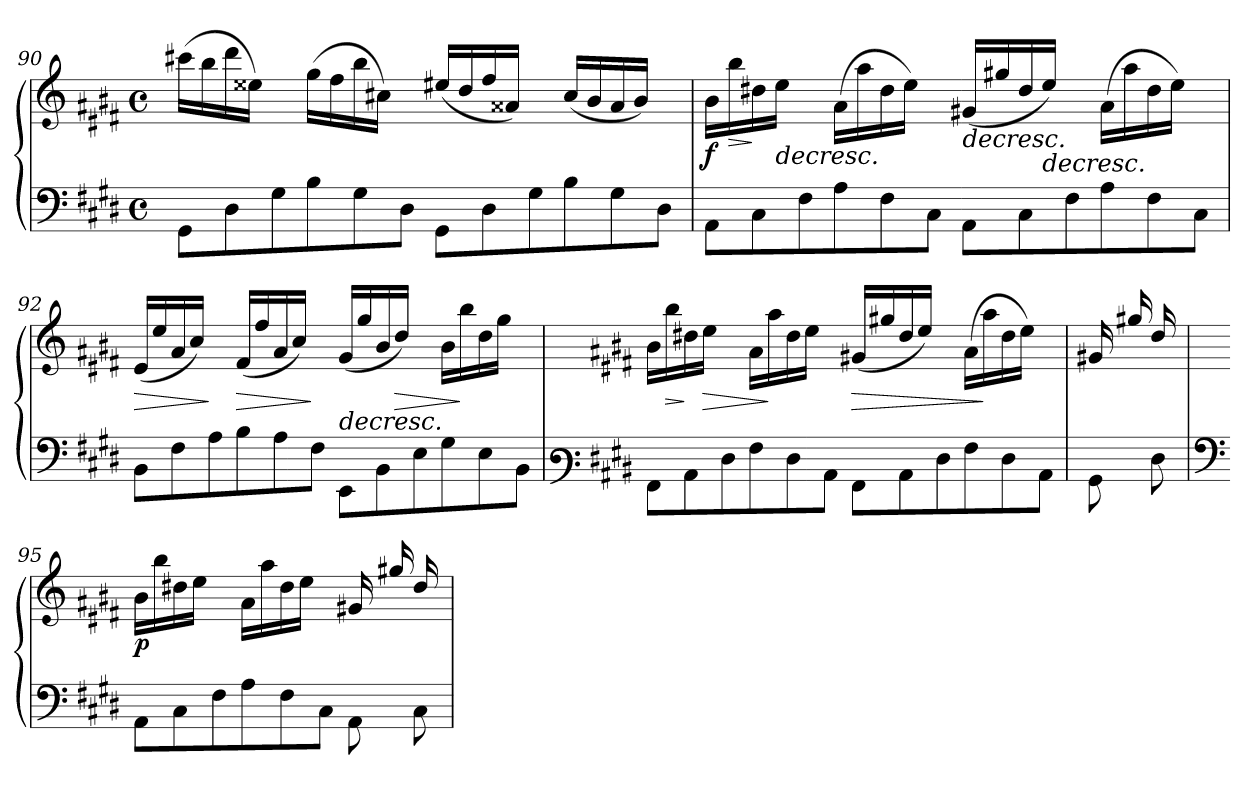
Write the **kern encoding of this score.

**kern	**kern	**dynam
*part1	*part1	*part1
*staff2	*staff1	*staff1/2
*clefF4	*clefG3	*
*k[f#c#g#d#]	*k[f#c#g#d#]	*
*M4/4	*M4/4	*
*met(c)	*met(c)	*
=90	=90	=90
8GG#\L	(>16aa#X\LL	.
.	16gg#\	.
8D#\	16bb\	.
.	16cc##X\JJ)	.
8G#\	8ryy	.
8B\	(>16ee\LL	.
.	16dd#\	.
8G#\	16gg#\	.
.	16a#X\JJ)	.
8D#\J	8ryy	.
8GG#\L	(<16cc#X/LL	.
.	16b/	.
8D#\	16dd#/	.
.	16f##X/JJ)	.
8G#\	8ryy	.
8B\	(<16a#/LL	.
.	16g#/	.
8G#\	16f##/	.
.	16g#/JJ)	.
8D#\J	8ryy	.
!!LO:LB:g=z
=91	=91	=91
!	!	!LO:DY:b
8AA\L	16g#\LL	f
!	!	!LO:HP:b
.	16gg#\	>
8C#\	16b#X\	]
!	!	!LO:HP:b
.	16cc#\JJ	>
8F#\	8ryy	.
8A\	(>16f#\LL	.
.	16ff#\	.
8F#\	16b#\	.
.	16cc#\JJ)	.
8C#\J	8ryy	.
!	!	!LO:HP:b
8AA\L	(<16e#X/LL	>
.	16ee#X/	.
8C#\	16b#/	.
!	!	!LO:HP:b
.	16cc#/JJ)	>
8F#\	8ryy	.
8A\	(>16f#\LL	.
.	16ff#\	.
8F#\	16b#\	.
.	16cc#\JJ)	.
8C#\J	8ryy	.
=92	=92	=92
!	!	!LO:HP:b
8BB\L	(<16c#/LL	>
.	16cc#/	.
8F#\	16f#/	.
.	16a/JJ)	.
8A\	8ryy	]
!	!	!LO:HP:b
8B\	(<16d#/LL	>
.	16dd#/	.
8A\	16f#/	.
.	16a/JJ)	.
8F#\J	8ryy	]
!	!	!LO:HP:b
8EE\L	(<16e/LL	>
.	16ee/	.
8BB\	16g#/	.
!	!	!LO:HP:b
.	16b/JJ)	>
8E\	8ryy	.
8G#\	16g#\LL	.
.	16gg#\	]
8E\	16b\	.
.	16ee\JJ	.
8BB\J	8ryy	.
!!LO:PB:g=z
=93	=93	=93
*clefF3	*	*
*k[f#c#g#d#]	*k[f#c#g#d#]	*
8AA\L	16g#\LL	.
!	!	!LO:HP:n=1:b
.	16gg#\	] >
8C#\	16b#X\	]
!	!	!LO:HP:b
.	16cc#\JJ	>
8F#\	8ryy	.
8A\	16f#\LL	.
.	16ff#\	]
8F#\	16b#\	.
.	16cc#\JJ	.
8C#\J	8ryy	]
!	!	!LO:HP:b
8AA\L	(<16e#X/LL	>
.	16ee#X/	.
8C#\	16b#/	.
.	16cc#/JJ)	.
8F#\	8ryy	.
8A\	(>16f#\LL	.
.	16ff#\	]
8F#\	16b#\	.
.	16cc#\JJ)	.
8C#\J	8ryy	.
=94	=94	=94
8BB\L	16e#X/LL	.
.	16ee#X/	.
8F#\	16b/	.
.	16ryy	.
!!LO:LB:g=z
=95	=95	=95
*clefF4	*	*
!	!	!LO:DY:b
8AA\L	16g#\LL	p
.	16gg#\	]
8C#\	16b#X\	.
.	16cc#\JJ	.
8F#\	8ryy	.
8A\	16f#\LL	.
.	16ff#\	]
8F#\	16b#\	.
.	16cc#\JJ	.
8C#\J	8ryy	.
8AA\L	16e#X/LL	.
.	16ee#X/	.
8C#\	16b#/	.
.	16ryy	.
=	=	=
*-	*-	*-
